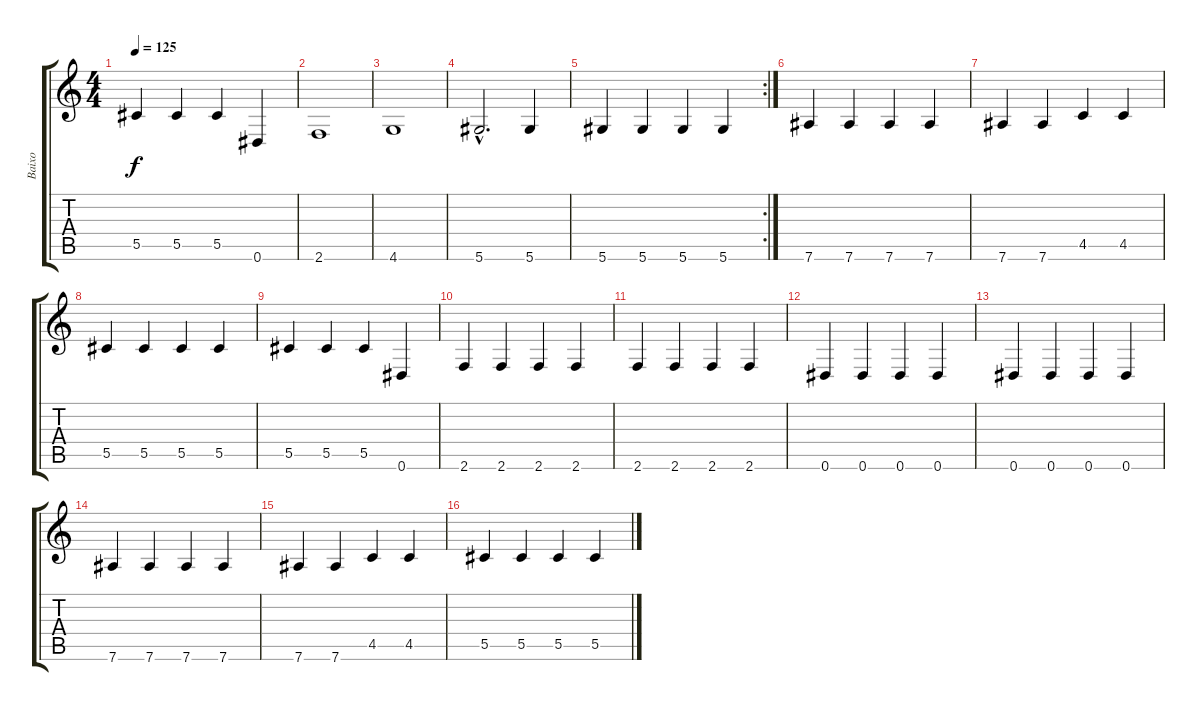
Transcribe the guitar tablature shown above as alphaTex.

\track ("Baixo" "Baixo") {instrument electricbassfinger}
\staff {score tabs}
\tuning (Eb4 Bb3 Gb3 Db3 Ab2 Eb2) {hide}
\ts (4 4)
\tempo 125
\clef g2
\ks c
5.5.4{dy f} 5.5.4 5.5.4 0.6.4 |
2.6.1 |
4.6.1 |
5.6{hac}.2{d} 5.6.4 |
\rc 2
5.6.4 5.6.4 5.6.4 5.6.4 |
7.6.4 7.6.4 7.6.4 7.6.4 |
7.6.4 7.6.4 4.5.4 4.5.4 |
5.5.4 5.5.4 5.5.4 5.5.4 |
5.5.4 5.5.4 5.5.4 0.6.4 |
2.6.4 2.6.4 2.6.4 2.6.4 |
2.6.4 2.6.4 2.6.4 2.6.4 |
0.6.4 0.6.4 0.6.4 0.6.4 |
0.6.4 0.6.4 0.6.4 0.6.4 |
7.6.4 7.6.4 7.6.4 7.6.4 |
7.6.4 7.6.4 4.5.4 4.5.4 |
5.5.4 5.5.4 5.5.4 5.5.4
